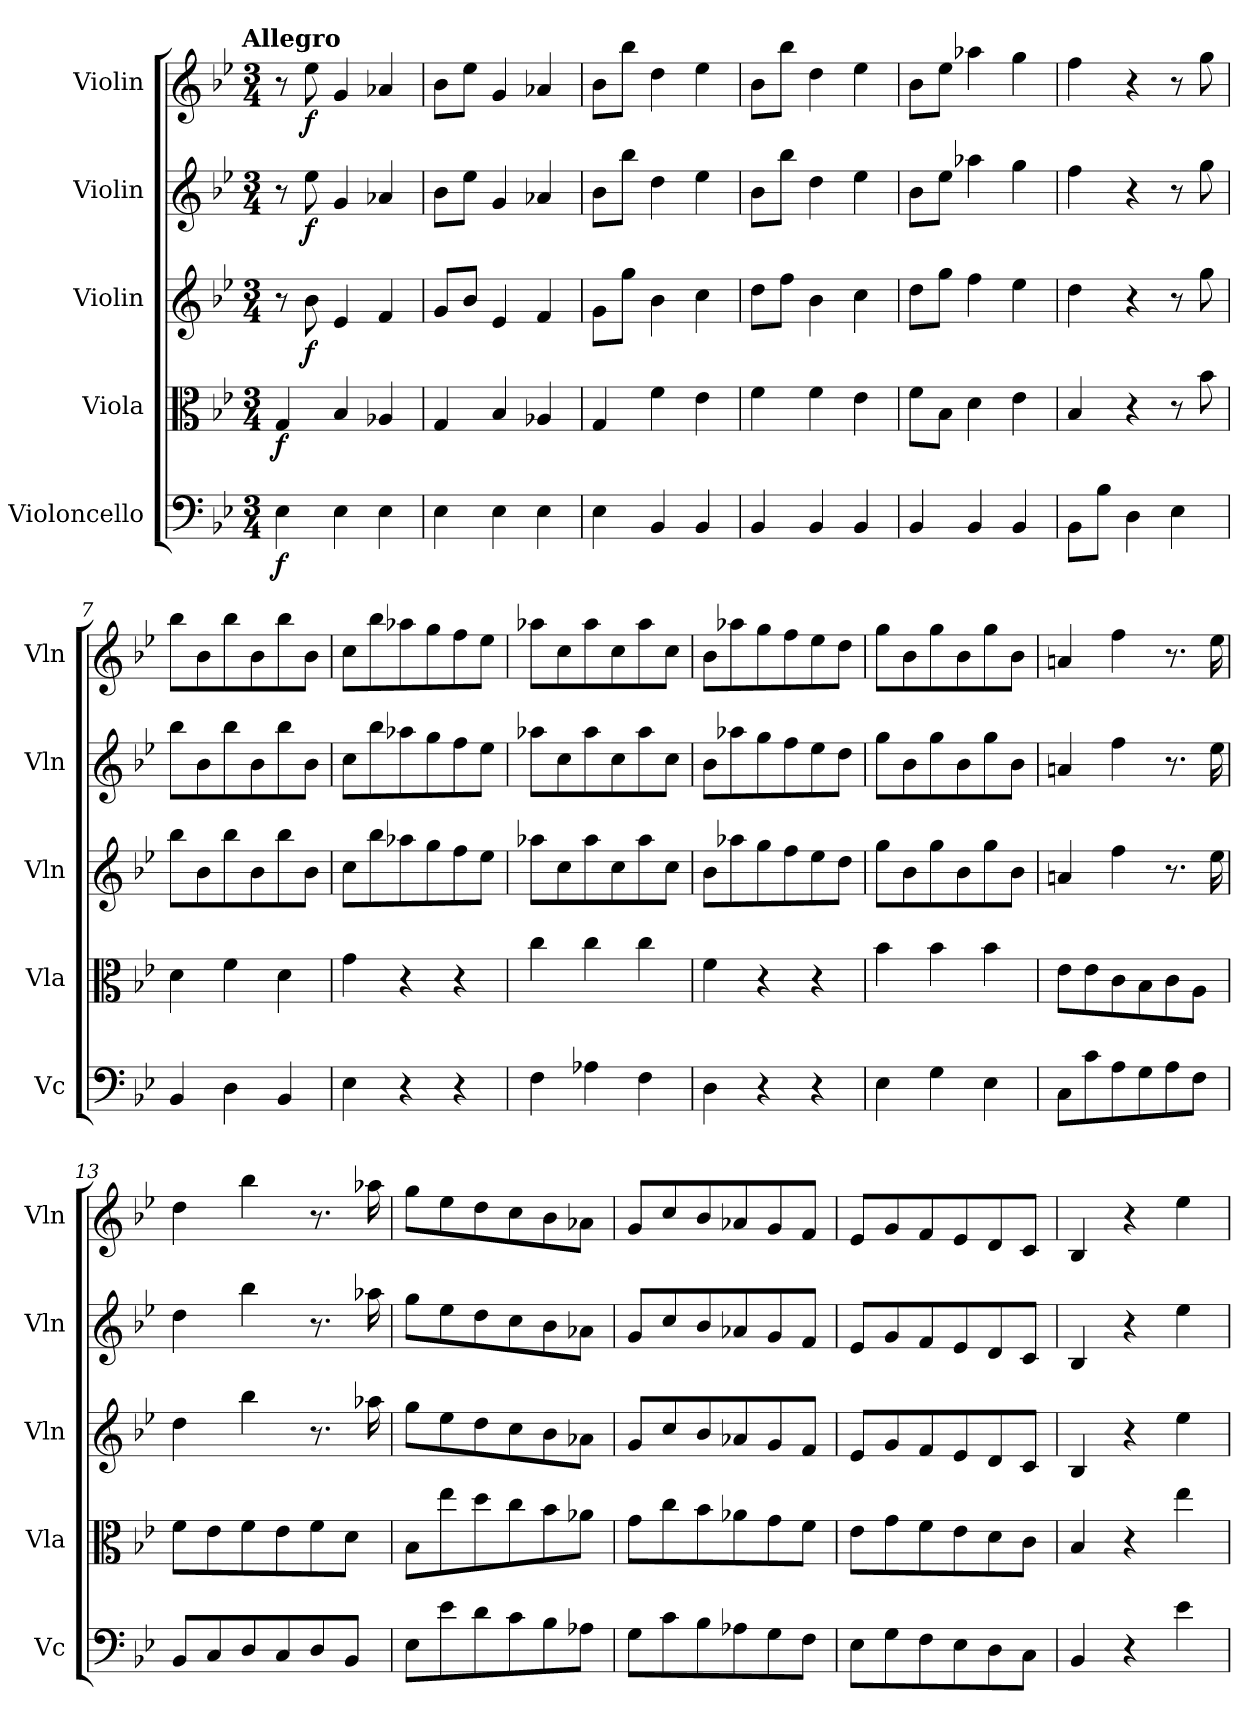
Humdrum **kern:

**kern	**dynam	**kern	**dynam	**kern	**dynam	**kern	**dynam	**kern	**dynam
*part5	*part5	*part4	*part4	*part3	*part3	*part2	*part2	*part1	*part1
*staff5	*staff5	*staff4	*staff4	*staff3	*staff3	*staff2	*staff2	*staff1	*staff1
*I"Violoncello	*	*I"Viola	*	*I"Violin	*	*I"Violin	*	*I"Violin	*
*I'Vc	*	*I'Vla	*	*I'Vln	*	*I'Vln	*	*I'Vln	*
*clefF4	*	*clefC3	*	*clefG2	*	*clefG2	*	*clefG2	*
*k[b-e-]	*	*k[b-e-]	*	*k[b-e-]	*	*k[b-e-]	*	*k[b-e-]	*
!!LO:TX:omd:t=Allegro
*M3/4	*	*M3/4	*	*M3/4	*	*M3/4	*	*M3/4	*
*MM120	*	*MM120	*	*MM120	*	*MM120	*	*MM120	*
=1	=1	=1	=1	=1	=1	=1	=1	=1	=1
4E-\	f	4G/	f	8r	.	8r	.	8r	.
.	.	.	.	8b-\	f	8ee-\	f	8ee-\	f
4E-\	.	4B-/	.	4e-/	.	4g/	.	4g/	.
4E-\	.	4A-X/	.	4f/	.	4a-X/	.	4a-X/	.
=2	=2	=2	=2	=2	=2	=2	=2	=2	=2
4E-\	.	4G/	.	8g/L	.	8b-\L	.	8b-\L	.
.	.	.	.	8b-/J	.	8ee-\J	.	8ee-\J	.
4E-\	.	4B-/	.	4e-/	.	4g/	.	4g/	.
4E-\	.	4A-X/	.	4f/	.	4a-X/	.	4a-X/	.
=3	=3	=3	=3	=3	=3	=3	=3	=3	=3
4E-\	.	4G/	.	8g\L	.	8b-\L	.	8b-\L	.
.	.	.	.	8gg\J	.	8bb-\J	.	8bb-\J	.
4BB-/	.	4f\	.	4b-\	.	4dd\	.	4dd\	.
4BB-/	.	4e-\	.	4cc\	.	4ee-\	.	4ee-\	.
=4	=4	=4	=4	=4	=4	=4	=4	=4	=4
4BB-/	.	4f\	.	8dd\L	.	8b-\L	.	8b-\L	.
.	.	.	.	8ff\J	.	8bb-\J	.	8bb-\J	.
4BB-/	.	4f\	.	4b-\	.	4dd\	.	4dd\	.
4BB-/	.	4e-\	.	4cc\	.	4ee-\	.	4ee-\	.
=5	=5	=5	=5	=5	=5	=5	=5	=5	=5
4BB-/	.	8f\L	.	8dd\L	.	8b-\L	.	8b-\L	.
.	.	8B-\J	.	8gg\J	.	8ee-\J	.	8ee-\J	.
4BB-/	.	4d\	.	4ff\	.	4aa-X\	.	4aa-X\	.
4BB-/	.	4e-\	.	4ee-\	.	4gg\	.	4gg\	.
=6	=6	=6	=6	=6	=6	=6	=6	=6	=6
8BB-\L	.	4B-/	.	4dd\	.	4ff\	.	4ff\	.
8B-\J	.	.	.	.	.	.	.	.	.
4D\	.	4r	.	4r	.	4r	.	4r	.
4E-\	.	8r	.	8r	.	8r	.	8r	.
.	.	8b-\	.	8gg\	.	8gg\	.	8gg\	.
=7	=7	=7	=7	=7	=7	=7	=7	=7	=7
4BB-/	.	4d\	.	8bb-\L	.	8bb-\L	.	8bb-\L	.
.	.	.	.	8b-\	.	8b-\	.	8b-\	.
4D\	.	4f\	.	8bb-\	.	8bb-\	.	8bb-\	.
.	.	.	.	8b-\	.	8b-\	.	8b-\	.
4BB-/	.	4d\	.	8bb-\	.	8bb-\	.	8bb-\	.
.	.	.	.	8b-\J	.	8b-\J	.	8b-\J	.
=8	=8	=8	=8	=8	=8	=8	=8	=8	=8
4E-\	.	4g\	.	8cc\L	.	8cc\L	.	8cc\L	.
.	.	.	.	8bb-\	.	8bb-\	.	8bb-\	.
4r	.	4r	.	8aa-X\	.	8aa-X\	.	8aa-X\	.
.	.	.	.	8gg\	.	8gg\	.	8gg\	.
4r	.	4r	.	8ff\	.	8ff\	.	8ff\	.
.	.	.	.	8ee-\J	.	8ee-\J	.	8ee-\J	.
=9	=9	=9	=9	=9	=9	=9	=9	=9	=9
4F\	.	4cc\	.	8aa-X\L	.	8aa-X\L	.	8aa-X\L	.
.	.	.	.	8cc\	.	8cc\	.	8cc\	.
4A-X\	.	4cc\	.	8aa-\	.	8aa-\	.	8aa-\	.
.	.	.	.	8cc\	.	8cc\	.	8cc\	.
4F\	.	4cc\	.	8aa-\	.	8aa-\	.	8aa-\	.
.	.	.	.	8cc\J	.	8cc\J	.	8cc\J	.
=10	=10	=10	=10	=10	=10	=10	=10	=10	=10
4D\	.	4f\	.	8b-\L	.	8b-\L	.	8b-\L	.
.	.	.	.	8aa-X\	.	8aa-X\	.	8aa-X\	.
4r	.	4r	.	8gg\	.	8gg\	.	8gg\	.
.	.	.	.	8ff\	.	8ff\	.	8ff\	.
4r	.	4r	.	8ee-\	.	8ee-\	.	8ee-\	.
.	.	.	.	8dd\J	.	8dd\J	.	8dd\J	.
=11	=11	=11	=11	=11	=11	=11	=11	=11	=11
4E-\	.	4b-\	.	8gg\L	.	8gg\L	.	8gg\L	.
.	.	.	.	8b-\	.	8b-\	.	8b-\	.
4G\	.	4b-\	.	8gg\	.	8gg\	.	8gg\	.
.	.	.	.	8b-\	.	8b-\	.	8b-\	.
4E-\	.	4b-\	.	8gg\	.	8gg\	.	8gg\	.
.	.	.	.	8b-\J	.	8b-\J	.	8b-\J	.
=12	=12	=12	=12	=12	=12	=12	=12	=12	=12
8C\L	.	8e-\L	.	4an/	.	4an/	.	4an/	.
8c\	.	8e-\	.	.	.	.	.	.	.
8A\	.	8c\	.	4ff\	.	4ff\	.	4ff\	.
8G\	.	8B-\	.	.	.	.	.	.	.
8A\	.	8c\	.	8.r	.	8.r	.	8.r	.
8F\J	.	8A\J	.	.	.	.	.	.	.
.	.	.	.	16ee-\	.	16ee-\	.	16ee-\	.
=13	=13	=13	=13	=13	=13	=13	=13	=13	=13
8BB-/L	.	8f\L	.	4dd\	.	4dd\	.	4dd\	.
8C/	.	8e-\	.	.	.	.	.	.	.
8D/	.	8f\	.	4bb-\	.	4bb-\	.	4bb-\	.
8C/	.	8e-\	.	.	.	.	.	.	.
8D/	.	8f\	.	8.r	.	8.r	.	8.r	.
8BB-/J	.	8d\J	.	.	.	.	.	.	.
.	.	.	.	16aa-X\	.	16aa-X\	.	16aa-X\	.
=14	=14	=14	=14	=14	=14	=14	=14	=14	=14
8E-\L	.	8B-\L	.	8gg\L	.	8gg\L	.	8gg\L	.
8e-\	.	8ee-\	.	8ee-\	.	8ee-\	.	8ee-\	.
8d\	.	8dd\	.	8dd\	.	8dd\	.	8dd\	.
8c\	.	8cc\	.	8cc\	.	8cc\	.	8cc\	.
8B-\	.	8b-\	.	8b-\	.	8b-\	.	8b-\	.
8A-X\J	.	8a-X\J	.	8a-X\J	.	8a-X\J	.	8a-X\J	.
=15	=15	=15	=15	=15	=15	=15	=15	=15	=15
8G\L	.	8g\L	.	8g/L	.	8g/L	.	8g/L	.
8c\	.	8cc\	.	8cc/	.	8cc/	.	8cc/	.
8B-\	.	8b-\	.	8b-/	.	8b-/	.	8b-/	.
8A-X\	.	8a-X\	.	8a-X/	.	8a-X/	.	8a-X/	.
8G\	.	8g\	.	8g/	.	8g/	.	8g/	.
8F\J	.	8f\J	.	8f/J	.	8f/J	.	8f/J	.
=16	=16	=16	=16	=16	=16	=16	=16	=16	=16
8E-\L	.	8e-\L	.	8e-/L	.	8e-/L	.	8e-/L	.
8G\	.	8g\	.	8g/	.	8g/	.	8g/	.
8F\	.	8f\	.	8f/	.	8f/	.	8f/	.
8E-\	.	8e-\	.	8e-/	.	8e-/	.	8e-/	.
8D\	.	8d\	.	8d/	.	8d/	.	8d/	.
8C\J	.	8c\J	.	8c/J	.	8c/J	.	8c/J	.
=17	=17	=17	=17	=17	=17	=17	=17	=17	=17
4BB-/	.	4B-/	.	4B-/	.	4B-/	.	4B-/	.
4r	.	4r	.	4r	.	4r	.	4r	.
4e-\	.	4ee-\	.	4ee-\	.	4ee-\	.	4ee-\	.
=	=	=	=	=	=	=	=	=	=
*-	*-	*-	*-	*-	*-	*-	*-	*-	*-
